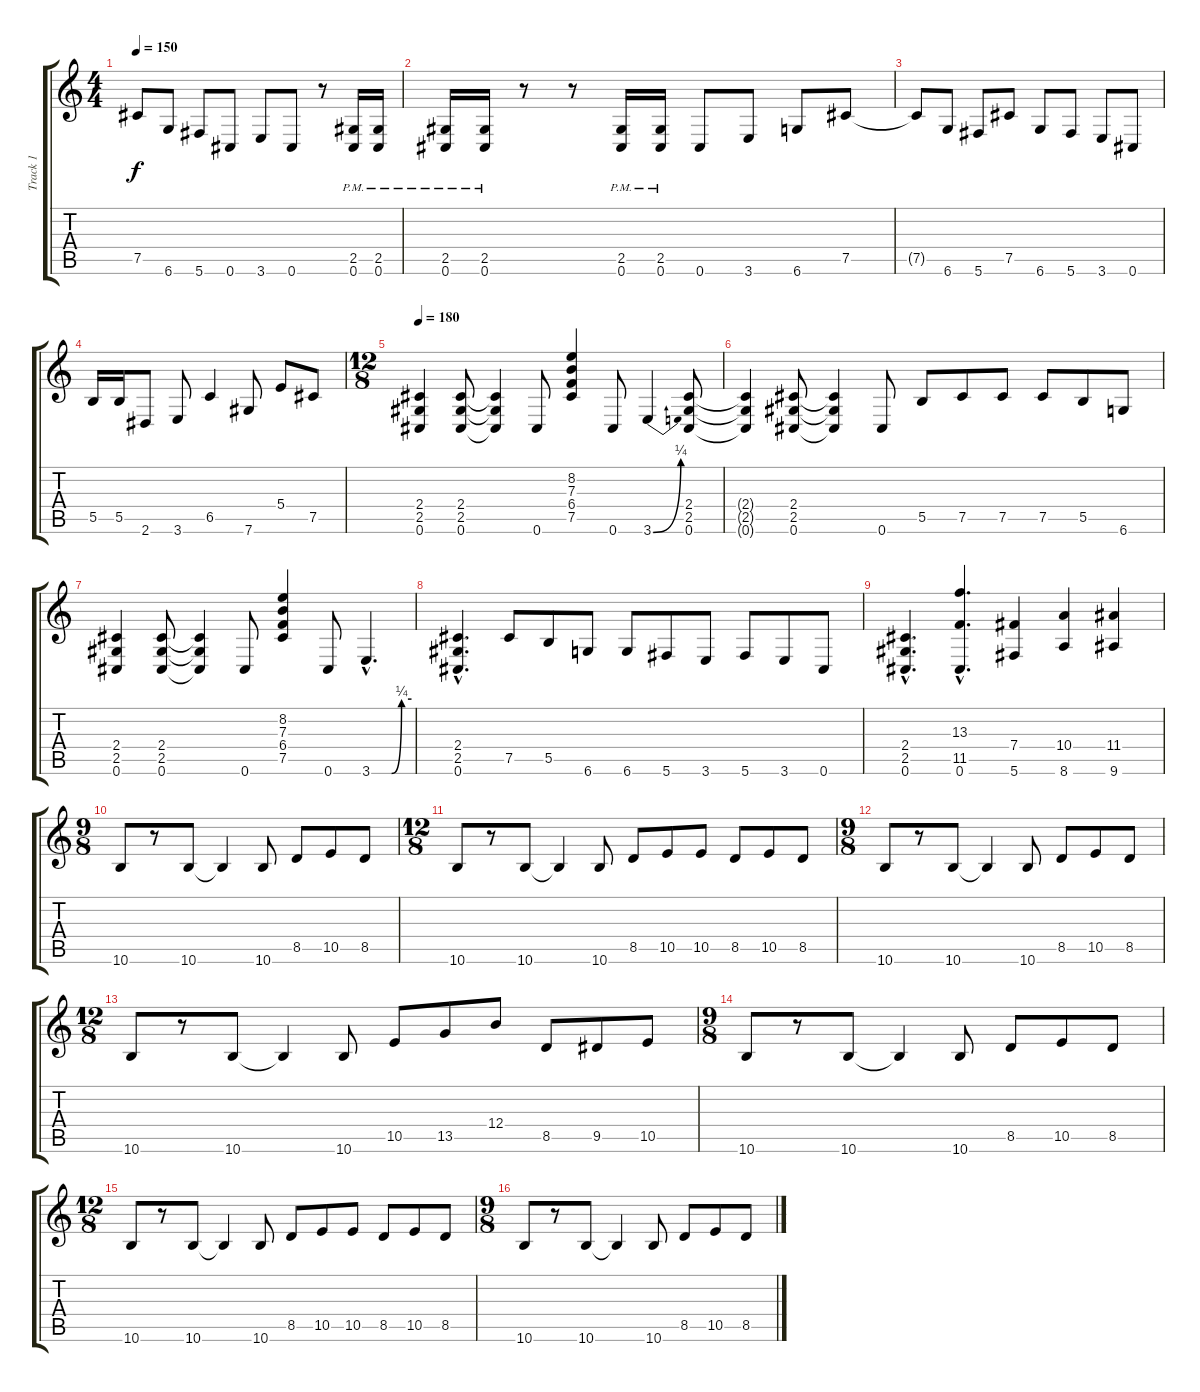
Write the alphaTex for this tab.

\track ("Track 1" "Track 1") {instrument distortionguitar}
\staff {score tabs}
\tuning (Db4 Ab3 E3 B2 Gb2 Db2) {hide}
\ts (4 4)
\tempo 150
\clef g2
\ks c
7.5{t}.8{dy f} 6.6.8 5.6.8 0.6.8 3.6.8 0.6.8 r.8 (2.5{pm} 0.6{pm}).16 (2.5{pm} 0.6{pm}).16 |
(2.5{pm} 0.6{pm}).16 (2.5{pm} 0.6{pm}).16 r.8 r.8 (2.5{pm} 0.6{pm}).16 (2.5{pm} 0.6{pm}).16 0.6.8 3.6.8 6.6.8 7.5.8 |
7.5{t}.8 6.6.8 5.6.8 7.5.8 6.6.8 5.6.8 3.6.8 0.6.8 |
5.5.16 5.5.16 2.6.8 3.6.8 6.5.4 7.6.8 5.4.8 7.5.8 |
\ts (12 8)
\tempo 180
(2.4 2.5 0.6).4 (2.4 2.5 0.6).8 (2.4{t} 2.5{t} 0.6{t}).4 0.6.8 (8.2 7.3 6.4 7.5).4 0.6.8 3.6{be (bend 0 0 60 1)}.4 (2.4 2.5 0.6).8 |
(2.4{t} 2.5{t} 0.6{t}).4 (2.4 2.5 0.6).8 (2.4{t} 2.5{t} 0.6{t}).4 0.6.8 5.5.8 7.5.8 7.5.8 7.5.8 5.5.8 6.6.8 |
(2.4 2.5 0.6).4 (2.4 2.5 0.6).8 (2.4{t} 2.5{t} 0.6{t}).4 0.6.8 (8.2 7.3 6.4 7.5).4 0.6.8 3.6{be (custom 0 0 15 0 30 0 45 1 60 1) hac}.4{d} |
(2.4{hac} 2.5{hac} 0.6{hac}).4{d} 7.5.8 5.5.8 6.6.8 6.6.8 5.6.8 3.6.8 5.6.8 3.6.8 0.6.8 |
(2.4{hac} 2.5{hac} 0.6{hac}).4{d} (13.3{hac} 11.5{hac} 0.6{hac}).4{d} (7.4 5.6).4 (10.4 8.6).4 (11.4 9.6).4 |
\ts (9 8)
10.6.8 r.8 10.6.8 10.6{t}.4 10.6.8 8.5.8 10.5.8 8.5.8 |
\ts (12 8)
10.6.8 r.8 10.6.8 10.6{t}.4 10.6.8 8.5.8 10.5.8 10.5.8 8.5.8 10.5.8 8.5.8 |
\ts (9 8)
10.6.8 r.8 10.6.8 10.6{t}.4 10.6.8 8.5.8 10.5.8 8.5.8 |
\ts (12 8)
10.6.8 r.8 10.6.8 10.6{t}.4 10.6.8 10.5.8 13.5.8 12.4.8 8.5.8 9.5.8 10.5.8 |
\ts (9 8)
10.6.8 r.8 10.6.8 10.6{t}.4 10.6.8 8.5.8 10.5.8 8.5.8 |
\ts (12 8)
10.6.8 r.8 10.6.8 10.6{t}.4 10.6.8 8.5.8 10.5.8 10.5.8 8.5.8 10.5.8 8.5.8 |
\ts (9 8)
10.6.8 r.8 10.6.8 10.6{t}.4 10.6.8 8.5.8 10.5.8 8.5.8
